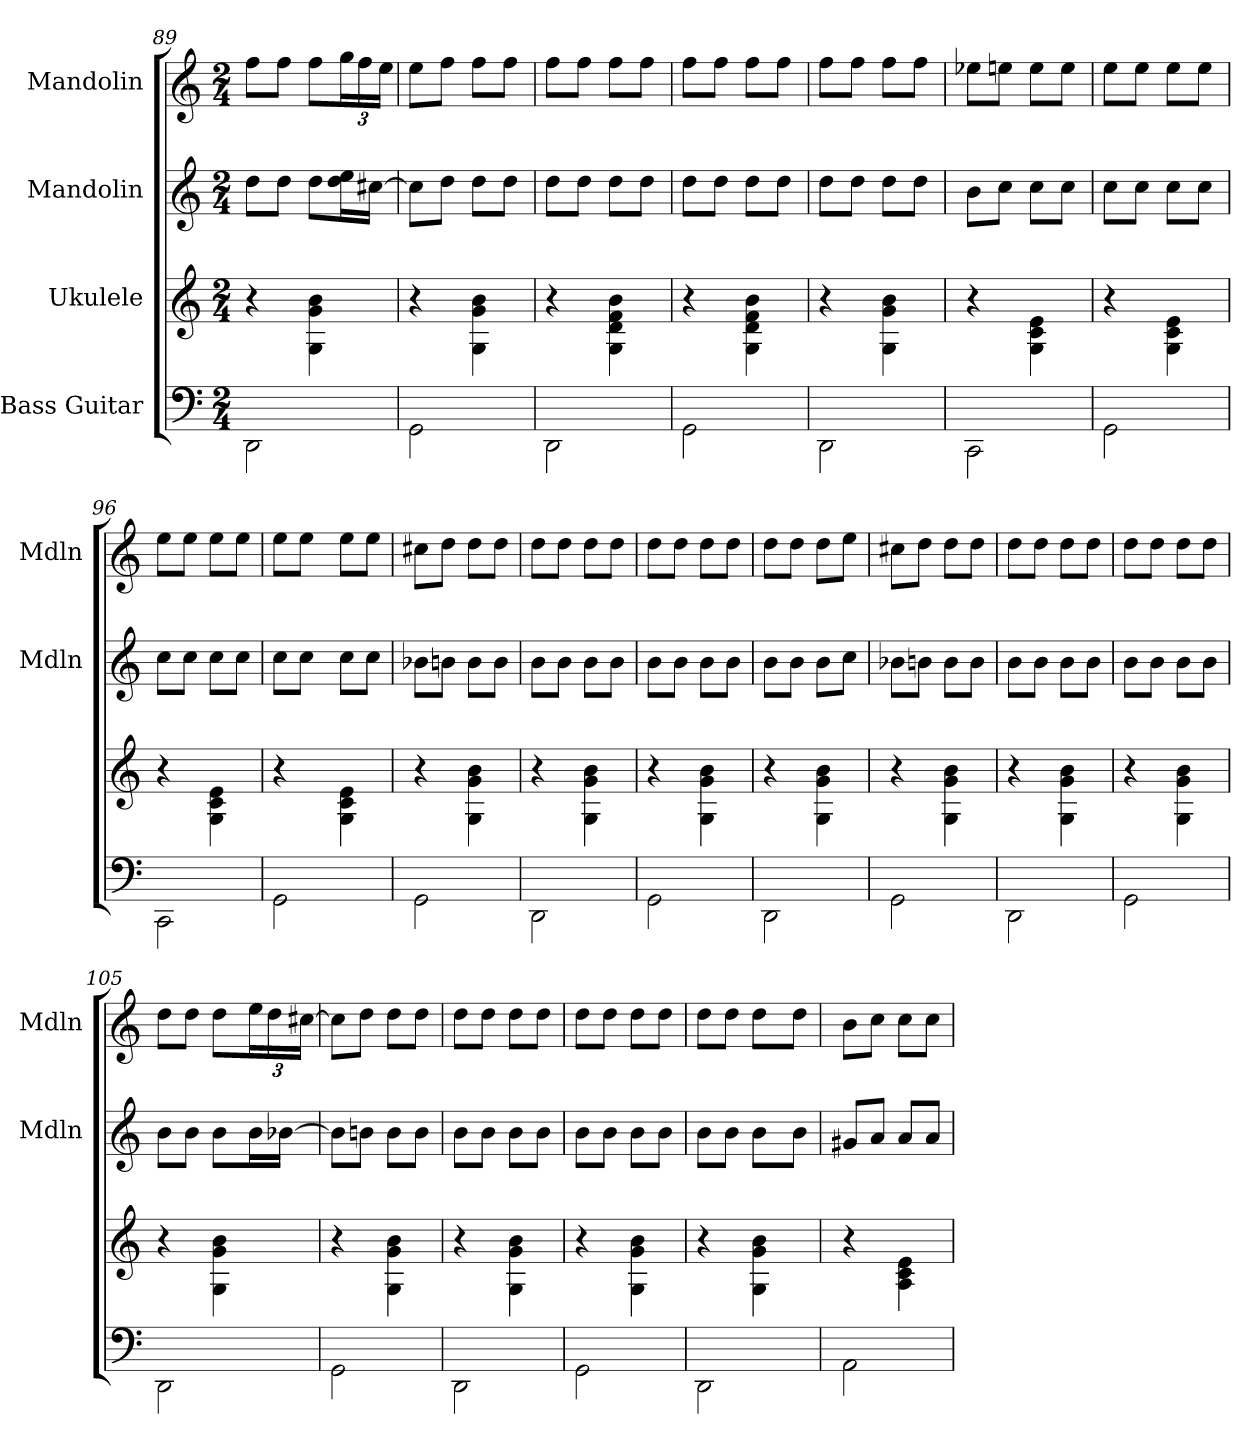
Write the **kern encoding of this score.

**kern	**kern	**kern	**kern
*part4	*part3	*part2	*part1
*staff4	*staff3	*staff2	*staff1
*I"Bass Guitar	*I"Ukulele	*I"Mandolin	*I"Mandolin
*	*	*I'Mdln	*I'Mdln
*	*	*clefG2	*clefG2
*k[]	*k[]	*k[]	*k[]
*M2/4	*M2/4	*M2/4	*M2/4
=89	=89	=89	=89
2DD\	4r	8dd\L	8ff\L
.	.	8dd\J	8ff\J
.	4G\ 4g\ 4b\	8dd\L	8ff\L
.	.	16dd\ 16ee\L	24gg\L
.	.	.	24ff\
.	.	[16cc#X\JJ	.
.	.	.	24ee\JJ
=90	=90	=90	=90
2GG\	4r	8cc#\L]	8ee\L
.	.	8dd\J	8ff\J
.	4G\ 4g\ 4b\	8dd\L	8ff\L
.	.	8dd\J	8ff\J
!!LO:LB:g=z
=91	=91	=91	=91
2DD\	4r	8dd\L	8ff\L
.	.	8dd\J	8ff\J
.	4G\ 4d\ 4f\ 4b\	8dd\L	8ff\L
.	.	8dd\J	8ff\J
=92	=92	=92	=92
2GG\	4r	8dd\L	8ff\L
.	.	8dd\J	8ff\J
.	4G\ 4d\ 4f\ 4b\	8dd\L	8ff\L
.	.	8dd\J	8ff\J
=93	=93	=93	=93
2DD\	4r	8dd\L	8ff\L
.	.	8dd\J	8ff\J
.	4G\ 4g\ 4b\	8dd\L	8ff\L
.	.	8dd\J	8ff\J
=94	=94	=94	=94
2CC\	4r	8b\L	8ee-X\L
.	.	8cc\J	8een\J
.	4G\ 4c\ 4e\	8cc\L	8ee\L
.	.	8cc\J	8ee\J
=95	=95	=95	=95
2GG\	4r	8cc\L	8ee\L
.	.	8cc\J	8ee\J
.	4G\ 4c\ 4e\	8cc\L	8ee\L
.	.	8cc\J	8ee\J
=96	=96	=96	=96
2CC\	4r	8cc\L	8ee\L
.	.	8cc\J	8ee\J
.	4G\ 4c\ 4e\	8cc\L	8ee\L
.	.	8cc\J	8ee\J
=97	=97	=97	=97
*	*	*	*^
2GG\	4r	8cc\L	8ee\L	6ryy
.	.	8cc\J	8ee\J	.
.	.	.	.	24ryy
*	*	*	*MM142	*
.	.	.	.	6..ryy
.	4G\ 4c\ 4e\	8cc\L	8ee\L	.
.	.	8cc\J	8ee\J	.
*	*	*	*v	*v
=98	=98	=98	=98
2GG\	4r	8b-X\L	8cc#X\L
.	.	8bn\J	8dd\J
.	4G\ 4g\ 4b\	8b\L	8dd\L
.	.	8b\J	8dd\J
!!LO:LB:g=z
=99	=99	=99	=99
2DD\	4r	8b\L	8dd\L
.	.	8b\J	8dd\J
.	4G\ 4g\ 4b\	8b\L	8dd\L
.	.	8b\J	8dd\J
=100	=100	=100	=100
2GG\	4r	8b\L	8dd\L
.	.	8b\J	8dd\J
.	4G\ 4g\ 4b\	8b\L	8dd\L
.	.	8b\J	8dd\J
=101	=101	=101	=101
2DD\	4r	8b\L	8dd\L
.	.	8b\J	8dd\J
.	4G\ 4g\ 4b\	8b\L	8dd\L
.	.	8cc\J	8ee\J
=102	=102	=102	=102
2GG\	4r	8b-X\L	8cc#X\L
.	.	8bn\J	8dd\J
.	4G\ 4g\ 4b\	8b\L	8dd\L
.	.	8b\J	8dd\J
=103	=103	=103	=103
2DD\	4r	8b\L	8dd\L
.	.	8b\J	8dd\J
.	4G\ 4g\ 4b\	8b\L	8dd\L
.	.	8b\J	8dd\J
=104	=104	=104	=104
2GG\	4r	8b\L	8dd\L
.	.	8b\J	8dd\J
.	4G\ 4g\ 4b\	8b\L	8dd\L
.	.	8b\J	8dd\J
=105	=105	=105	=105
*	*	*	*^
2DD\	4r	8b\L	8dd\L	6..ryy
.	.	8b\J	8dd\J	.
.	4G\ 4g\ 4b\	8b\L	8dd\L	.
*	*	*	*MM143	*
.	.	.	.	6ryy
.	.	16b\L	24ee\L	.
.	.	.	24dd\	.
.	.	[16b-X\JJ	.	.
.	.	.	[24cc#X\JJ	24ryy
*	*	*	*v	*v
!!LO:PB:g=z
=106	=106	=106	=106
2GG\	4r	8b-\L]	8cc#\L]
.	.	8bn\J	8dd\J
.	4G\ 4g\ 4b\	8b\L	8dd\L
.	.	8b\J	8dd\J
=107	=107	=107	=107
2DD\	4r	8b\L	8dd\L
.	.	8b\J	8dd\J
.	4G\ 4g\ 4b\	8b\L	8dd\L
.	.	8b\J	8dd\J
=108	=108	=108	=108
2GG\	4r	8b\L	8dd\L
.	.	8b\J	8dd\J
.	4G\ 4g\ 4b\	8b\L	8dd\L
.	.	8b\J	8dd\J
=109	=109	=109	=109
*	*	*	*^
2DD\	4r	8b\L	8dd\L	3ryy
.	.	8b\J	8dd\J	.
.	4G\ 4g\ 4b\	8b\L	8dd\L	.
.	.	.	.	48ryy
*	*	*	*MM142	*
.	.	.	.	12..ryy
.	.	8b\J	8dd\J	.
*	*	*	*v	*v
=110	=110	=110	=110
2AA\	4r	8g#X/L	8b\L
.	.	8a/J	8cc\J
.	4A\ 4c\ 4e\	8a/L	8cc\L
.	.	8a/J	8cc\J
=	=	=	=
*-	*-	*-	*-
